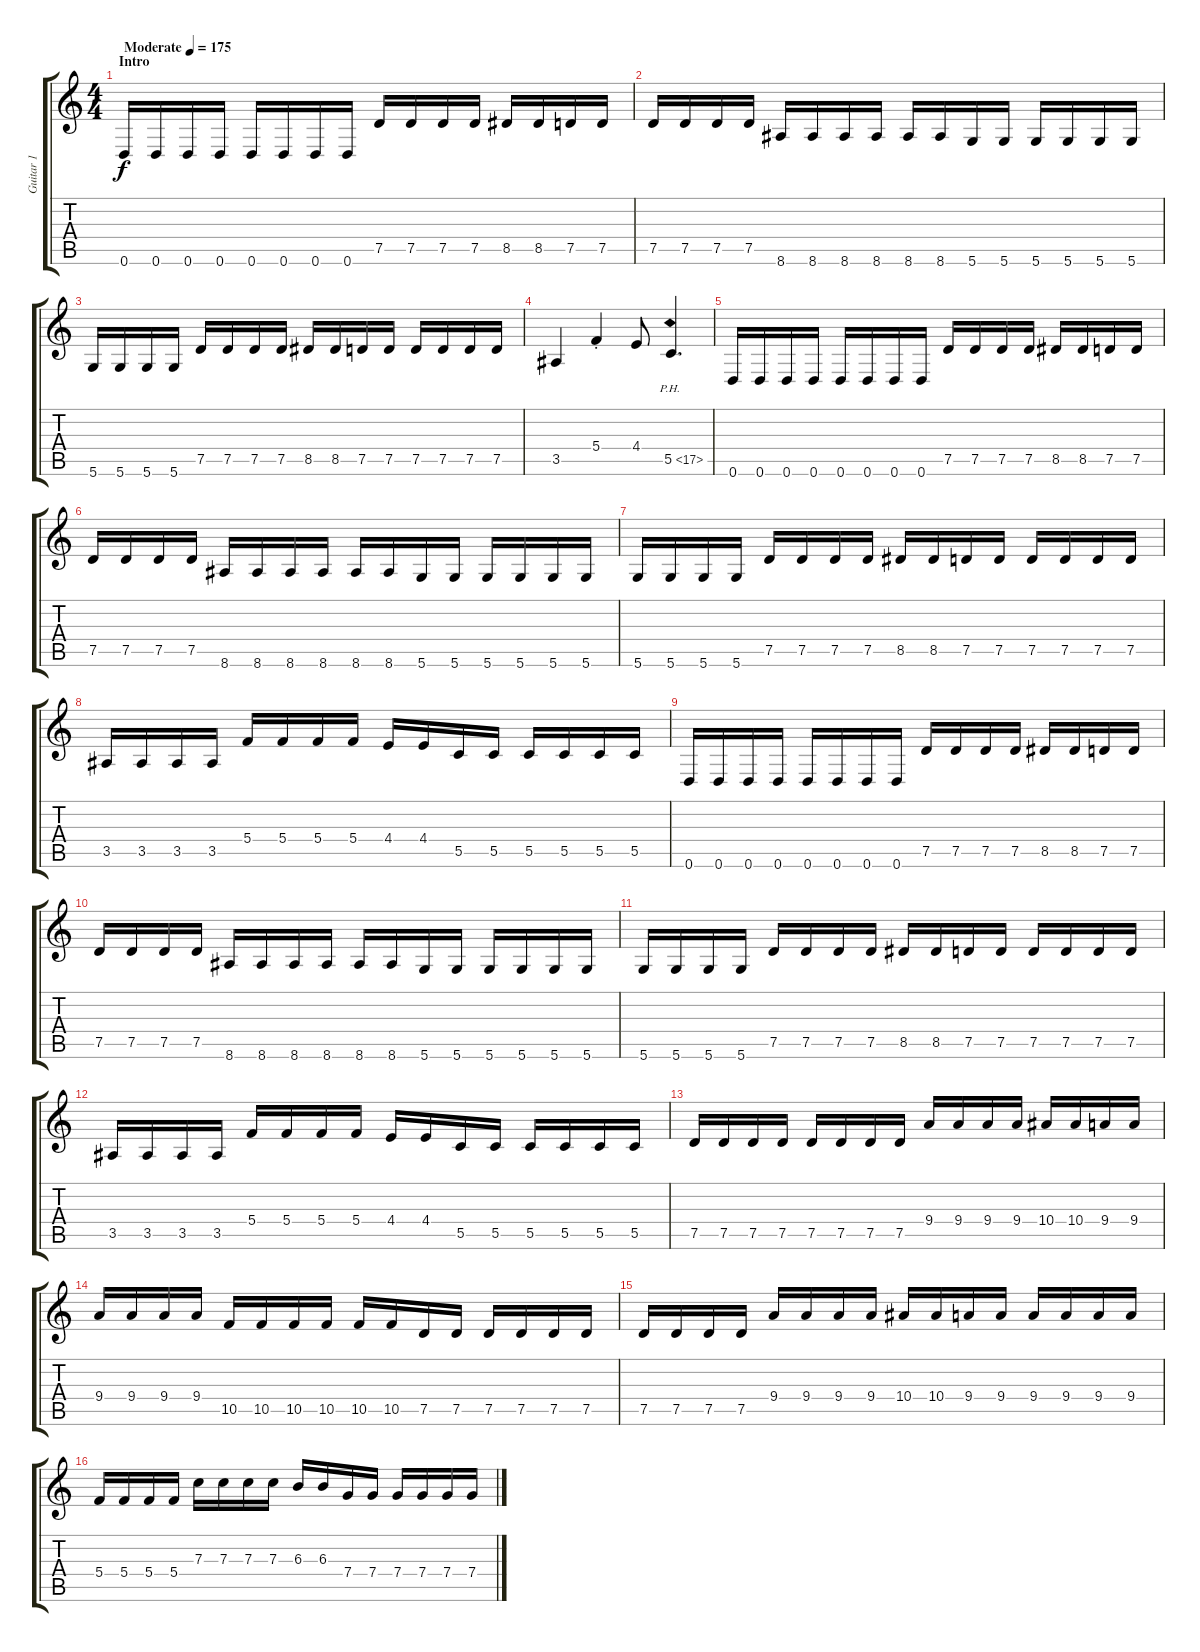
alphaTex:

\track ("Guitar 1" "Guitar 1") {instrument distortionguitar}
\staff {score tabs}
\tuning (D4 A3 F3 C3 G2 D2) {hide}
\ts (4 4)
\section ("" "Intro")
\tempo (175 "Moderate")
\clef g2
\ks c
0.6.16{dy f instrument distortionguitar} 0.6.16 0.6.16 0.6.16 0.6.16 0.6.16 0.6.16 0.6.16 7.5.16 7.5.16 7.5.16 7.5.16 8.5.16 8.5.16 7.5.16 7.5.16 |
7.5.16 7.5.16 7.5.16 7.5.16 8.6.16 8.6.16 8.6.16 8.6.16 8.6.16 8.6.16 5.6.16 5.6.16 5.6.16 5.6.16 5.6.16 5.6.16 |
5.6.16 5.6.16 5.6.16 5.6.16 7.5.16 7.5.16 7.5.16 7.5.16 8.5.16 8.5.16 7.5.16 7.5.16 7.5.16 7.5.16 7.5.16 7.5.16 |
3.5.4 5.4{st}.4 4.4.8 5.5{ph 12}.4{d} |
0.6.16 0.6.16 0.6.16 0.6.16 0.6.16 0.6.16 0.6.16 0.6.16 7.5.16 7.5.16 7.5.16 7.5.16 8.5.16 8.5.16 7.5.16 7.5.16 |
7.5.16 7.5.16 7.5.16 7.5.16 8.6.16 8.6.16 8.6.16 8.6.16 8.6.16 8.6.16 5.6.16 5.6.16 5.6.16 5.6.16 5.6.16 5.6.16 |
5.6.16 5.6.16 5.6.16 5.6.16 7.5.16 7.5.16 7.5.16 7.5.16 8.5.16 8.5.16 7.5.16 7.5.16 7.5.16 7.5.16 7.5.16 7.5.16 |
3.5.16 3.5.16 3.5.16 3.5.16 5.4.16 5.4.16 5.4.16 5.4.16 4.4.16 4.4.16 5.5.16 5.5.16 5.5.16 5.5.16 5.5.16 5.5.16 |
0.6.16 0.6.16 0.6.16 0.6.16 0.6.16 0.6.16 0.6.16 0.6.16 7.5.16 7.5.16 7.5.16 7.5.16 8.5.16 8.5.16 7.5.16 7.5.16 |
7.5.16 7.5.16 7.5.16 7.5.16 8.6.16 8.6.16 8.6.16 8.6.16 8.6.16 8.6.16 5.6.16 5.6.16 5.6.16 5.6.16 5.6.16 5.6.16 |
5.6.16 5.6.16 5.6.16 5.6.16 7.5.16 7.5.16 7.5.16 7.5.16 8.5.16 8.5.16 7.5.16 7.5.16 7.5.16 7.5.16 7.5.16 7.5.16 |
3.5.16 3.5.16 3.5.16 3.5.16 5.4.16 5.4.16 5.4.16 5.4.16 4.4.16 4.4.16 5.5.16 5.5.16 5.5.16 5.5.16 5.5.16 5.5.16 |
7.5.16 7.5.16 7.5.16 7.5.16 7.5.16 7.5.16 7.5.16 7.5.16 9.4.16 9.4.16 9.4.16 9.4.16 10.4.16 10.4.16 9.4.16 9.4.16 |
9.4.16 9.4.16 9.4.16 9.4.16 10.5.16 10.5.16 10.5.16 10.5.16 10.5.16 10.5.16 7.5.16 7.5.16 7.5.16 7.5.16 7.5.16 7.5.16 |
7.5.16 7.5.16 7.5.16 7.5.16 9.4.16 9.4.16 9.4.16 9.4.16 10.4.16 10.4.16 9.4.16 9.4.16 9.4.16 9.4.16 9.4.16 9.4.16 |
5.4.16 5.4.16 5.4.16 5.4.16 7.3.16 7.3.16 7.3.16 7.3.16 6.3.16 6.3.16 7.4.16 7.4.16 7.4.16 7.4.16 7.4.16 7.4.16
